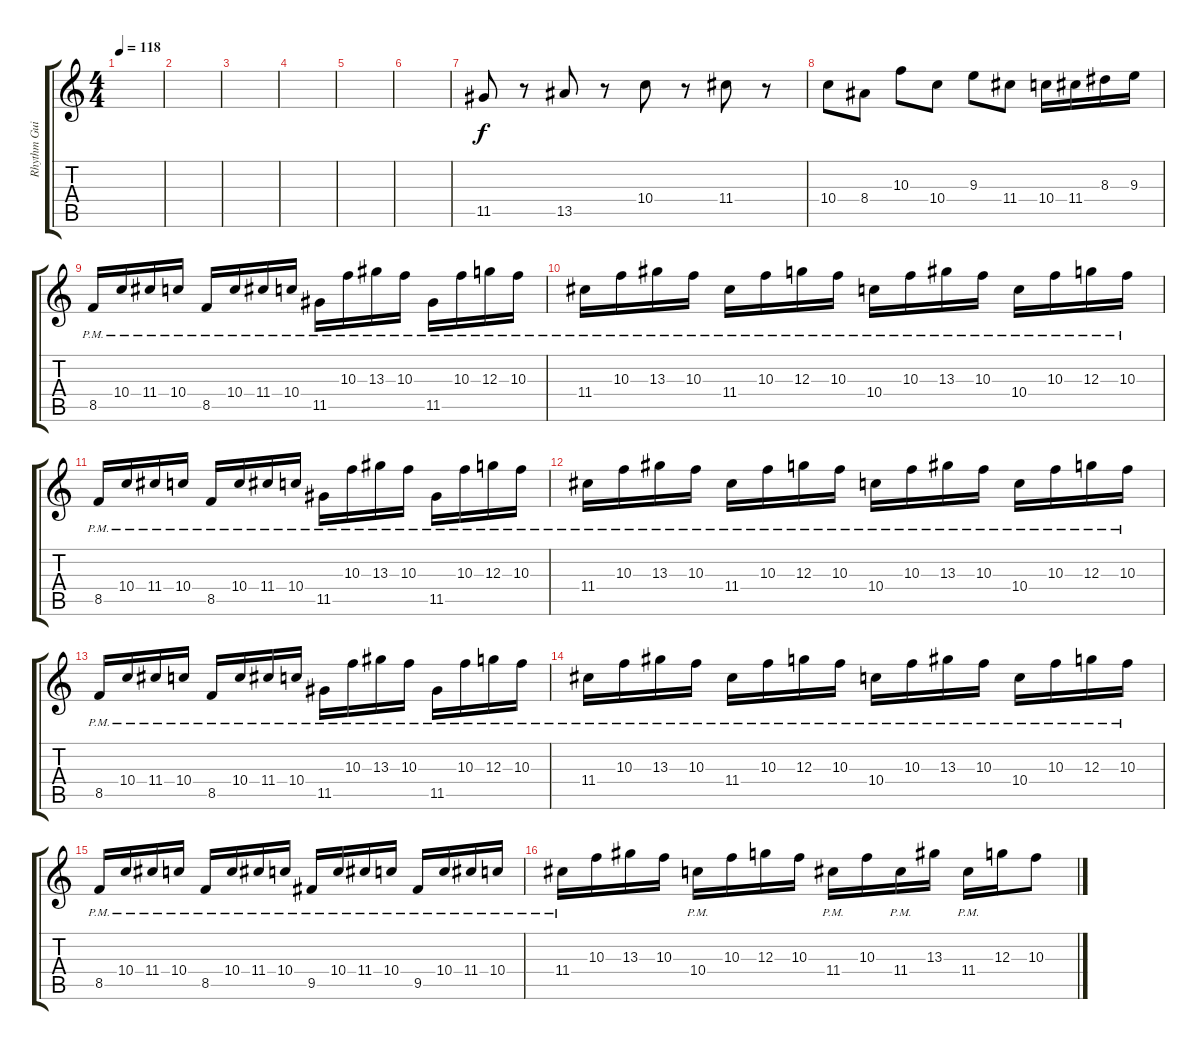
\track ("Rhythm Guitar" "Rhythm Gui") {instrument distortionguitar}
\staff {score tabs}
\tuning (E4 B3 G3 D3 A2 E2) {hide}
\ts (4 4)
\tempo 118
\clef g2
\ks c
|
|
|
|
|
|
11.5.8 r.8 13.5.8 r.8 10.4.8 r.8 11.4.8 r.8 |
10.4.8 8.4.8 10.3.8 10.4.8 9.3.8 11.4.8 10.4.16 11.4.16 8.3.16 9.3.16 |
8.5{pm}.16 10.4{pm}.16 11.4{pm}.16 10.4{pm}.16 8.5{pm}.16 10.4{pm}.16 11.4{pm}.16 10.4{pm}.16 11.5{pm}.16 10.3{pm}.16 13.3{pm}.16 10.3{pm}.16 11.5{pm}.16 10.3{pm}.16 12.3{pm}.16 10.3{pm}.16 |
11.4{pm}.16 10.3{pm}.16 13.3{pm}.16 10.3{pm}.16 11.4{pm}.16 10.3{pm}.16 12.3{pm}.16 10.3{pm}.16 10.4{pm}.16 10.3{pm}.16 13.3{pm}.16 10.3{pm}.16 10.4{pm}.16 10.3{pm}.16 12.3{pm}.16 10.3{pm}.16 |
8.5{pm}.16 10.4{pm}.16 11.4{pm}.16 10.4{pm}.16 8.5{pm}.16 10.4{pm}.16 11.4{pm}.16 10.4{pm}.16 11.5{pm}.16 10.3{pm}.16 13.3{pm}.16 10.3{pm}.16 11.5{pm}.16 10.3{pm}.16 12.3{pm}.16 10.3{pm}.16 |
11.4{pm}.16 10.3{pm}.16 13.3{pm}.16 10.3{pm}.16 11.4{pm}.16 10.3{pm}.16 12.3{pm}.16 10.3{pm}.16 10.4{pm}.16 10.3{pm}.16 13.3{pm}.16 10.3{pm}.16 10.4{pm}.16 10.3{pm}.16 12.3{pm}.16 10.3{pm}.16 |
8.5{pm}.16 10.4{pm}.16 11.4{pm}.16 10.4{pm}.16 8.5{pm}.16 10.4{pm}.16 11.4{pm}.16 10.4{pm}.16 11.5{pm}.16 10.3{pm}.16 13.3{pm}.16 10.3{pm}.16 11.5{pm}.16 10.3{pm}.16 12.3{pm}.16 10.3{pm}.16 |
11.4{pm}.16 10.3{pm}.16 13.3{pm}.16 10.3{pm}.16 11.4{pm}.16 10.3{pm}.16 12.3{pm}.16 10.3{pm}.16 10.4{pm}.16 10.3{pm}.16 13.3{pm}.16 10.3{pm}.16 10.4{pm}.16 10.3{pm}.16 12.3{pm}.16 10.3{pm}.16 |
8.5{pm}.16 10.4{pm}.16 11.4{pm}.16 10.4{pm}.16 8.5{pm}.16 10.4{pm}.16 11.4{pm}.16 10.4{pm}.16 9.5{pm}.16 10.4{pm}.16 11.4{pm}.16 10.4{pm}.16 9.5{pm}.16 10.4{pm}.16 11.4{pm}.16 10.4{pm}.16 |
11.4{pm}.16 10.3.16 13.3.16 10.3.16 10.4{pm}.16 10.3.16 12.3.16 10.3.16 11.4{pm}.16 10.3.16 11.4{pm}.16 13.3.16 11.4{pm}.16 12.3.16 10.3.8
